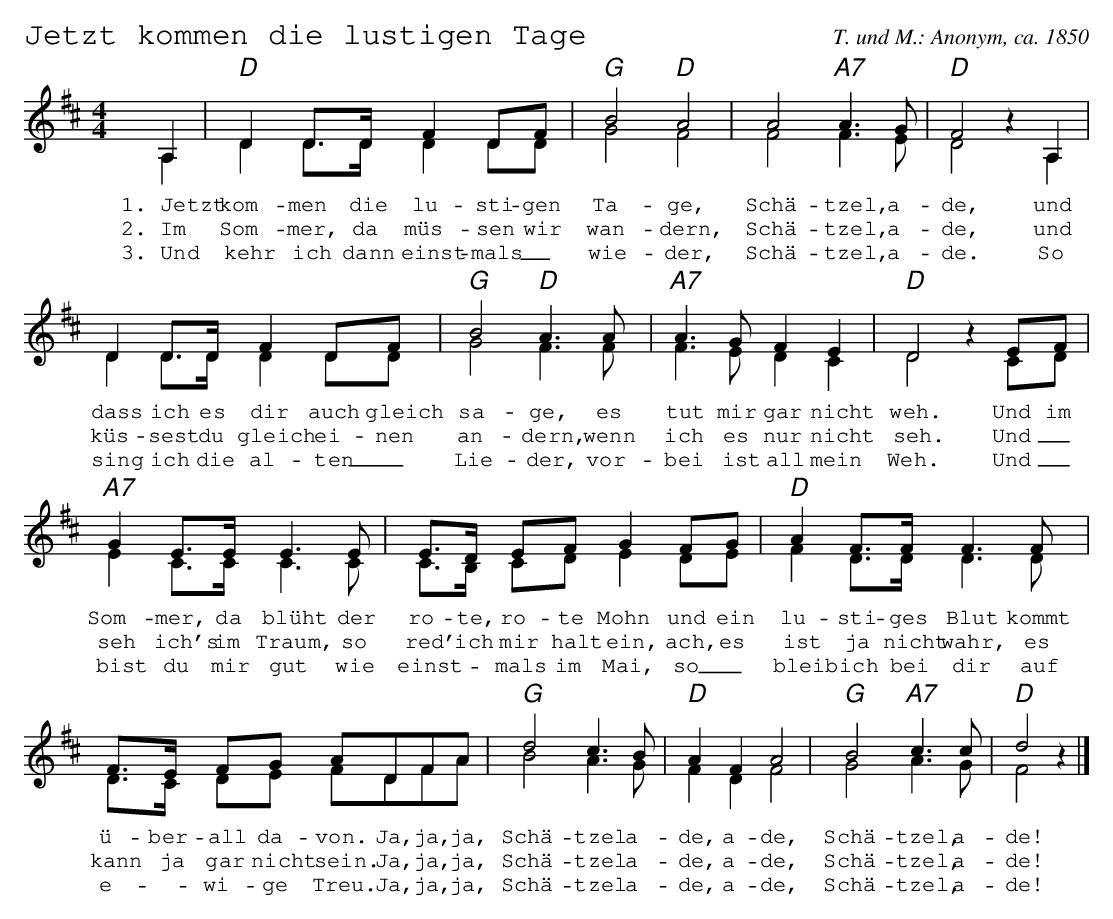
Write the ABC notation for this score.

X:1
T:Jetzt kommen die lustigen Tage
C:T. und M.: Anonym, ca. 1850
%%score (A 1 2)
M:4/4
L:1/8
Q:1/4=120
K:D
V:A
x2|"D"x8|"G"x4"D"x4|x4"A7"x4|"D"x8|
x8|"G"x4"D"x4|"A7"x8|"D"x8|
"A7"x8|x8|"D"x8|
x8|"G"x8|"D"x8|"G"x4"A7"x4|"D"x6|]
V:1
A,2|D2D>D F2DF|B4A4|A4A3G|F4z2A,2|
w:1.~Jetzt kom-men die lu-sti-gen Ta-ge, Schä-tzel, a-de, und
w:2.~Im Som-mer, da müs-sen wir wan-dern, Schä-tzel, a-de, und
w:3.~Und kehr ich dann einst-mals_ wie-der, Schä-tzel, a-de. So
D2D>D F2DF|B4A3A|A3GF2E2|D4z2EF|
w:dass ich es dir auch gleich sa-ge, es tut mir gar nicht weh. Und im
w:küs-sest du gleich ei-nen an-dern, wenn ich es nur nicht seh. Und_
w:sing ich die al-ten_ Lie-der, vor-bei ist all mein Weh. Und_
G2E>EE3E|E>D EFG2FG|A2F>FF3F|
w:Som-mer, da blüht der ro-te, ro-te Mohn und ein lu-sti-ges Blut kommt
w:seh ich's im Traum, so red' ich mir halt ein, ach, es ist ja nicht wahr, es
w:bist du mir gut wie einst--mals im Mai, so_ bleib ich bei dir auf
F>E FG ADFA|d4c3B|A2F2A4|B4c3c|d4z2|]
w:ü-ber-all da-von. Ja, ja, ja, Schä-tzel a-de, a-de, Schä-tzel, a-de!
w:kann ja gar nicht sein. Ja, ja, ja, Schä-tzel a-de, a-de, Schä-tzel, a-de!
w:e--wi-ge Treu. Ja, ja, ja, Schä-tzel a-de, a-de, Schä-tzel, a-de!
V:2
A,2|D2D>D D2DD|G4F4|F4F3E|D4z2A,2|
D2D>D D2DD|G4F3F|F3ED2C2|D4z2CD|
E2C>CC3C|C>B, CDE2DE|F2D>DD3D|
D>C DE FDFA|B4A3G|F2D2F4|G4A3G|F4z2|]
